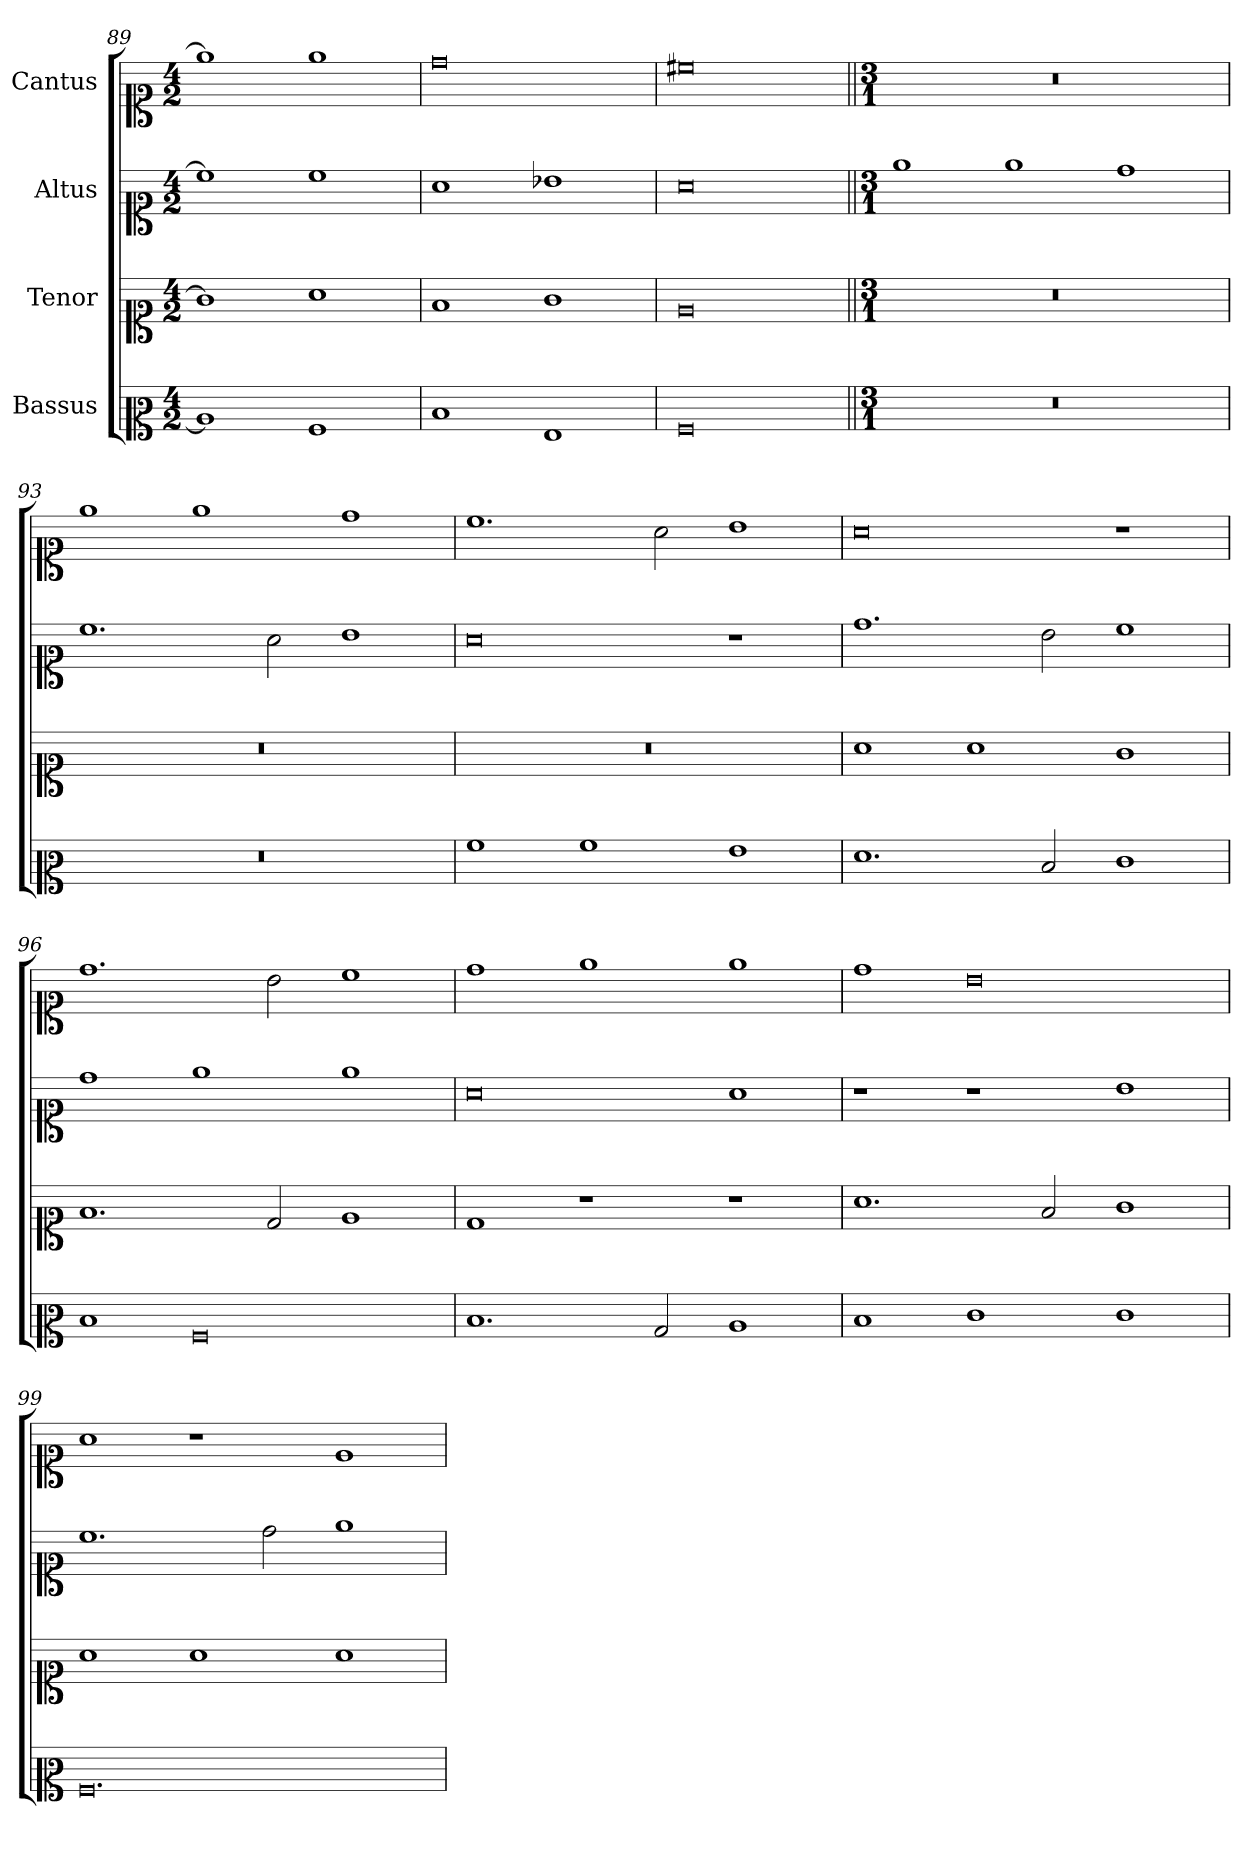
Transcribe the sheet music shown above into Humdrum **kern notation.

**kern	**kern	**kern	**kern
*part4	*part3	*part2	*part1
*staff4	*staff3	*staff2	*staff1
*I"Bassus	*I"Tenor	*I"Altus	*I"Cantus
*clefC2	*clefC1	*clefC1	*clefC1
*k[]	*k[]	*k[]	*k[]
*M4/2	*M4/2	*M4/2	*M4/2
=89	=89	=89	=89
1c/]	1g\]	1cc\]	1ee\]
1A/	1a\	1cc\	1ee\
=90	=90	=90	=90
1d/	1f/	1a\	0dd\
1G/	1g\	1b-X\	.
=91	=91	=91	=91
0A/	0e/	0a\	0cc#X\
=92||	=92||	=92||	=92||
*M3/1	*M3/1	*M3/1	*M3/1
!LO:N:vis=0	!LO:N:vis=0	!	!LO:N:vis=0
0.r	0.r	1ee\	0.r
.	.	1ee\	.
.	.	1dd\	.
=93	=93	=93	=93
!LO:N:vis=0	!LO:N:vis=0	!	!
0.r	0.r	1.cc\	1ee\
.	.	.	1ee\
.	.	2a\	.
.	.	1b\	1dd\
=94	=94	=94	=94
!	!LO:N:vis=0	!	!
1a\	0.r	0a\	1.cc\
1a\	.	.	.
.	.	.	2a\
1g\	.	1r	1b\
=95	=95	=95	=95
1.f\	1a\	1.dd\	0a\
.	1a\	.	.
2d/	.	2b\	.
1e\	1g\	1cc\	1r
=96	=96	=96	=96
1d/	1.f/	1dd\	1.dd\
0A/	.	1ee\	.
.	2d/	.	2b\
.	1e/	1ee\	1cc\
=97	=97	=97	=97
1.d/	1d/	0a\	1dd\
.	1r	.	1ee\
2B/	.	.	.
1c/	1r	1a\	1ee\
=98	=98	=98	=98
1d/	1.a\	1r	1dd\
1e\	.	1r	0b\
.	2f/	.	.
1e\	1g\	1b\	.
=99	=99	=99	=99
0.A/	1a\	1.cc\	1a\
.	1a\	.	1r
.	.	2dd\	.
.	1a\	1ee\	1e/
=	=	=	=
*-	*-	*-	*-
